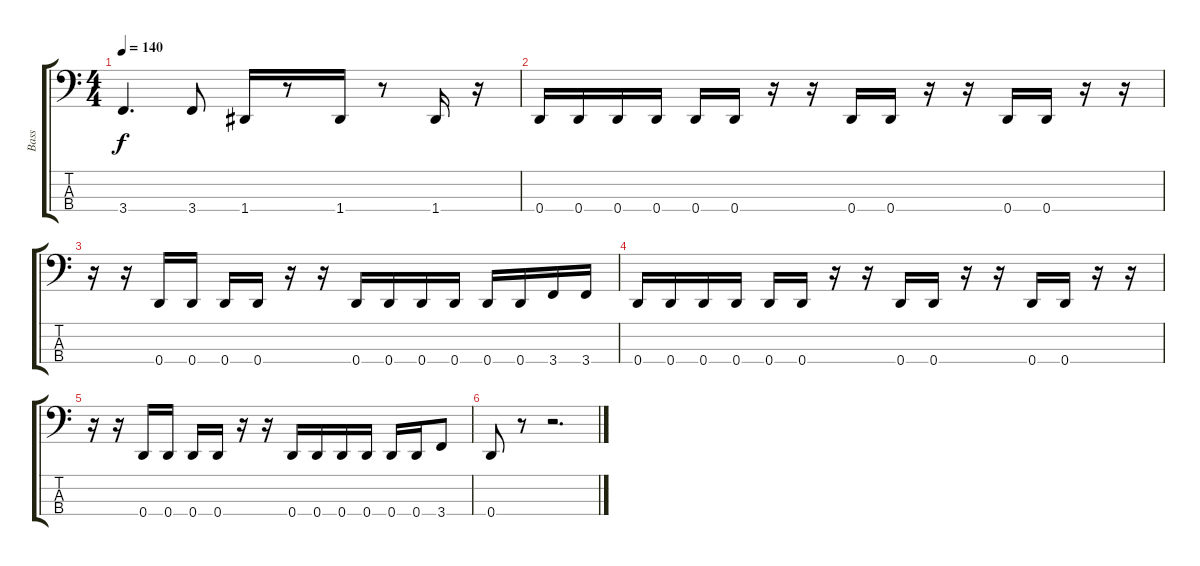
\track ("Bass" "Bass") {instrument electricbasspick}
\staff {score tabs}
\tuning (F2 C2 G1 D1) {hide}
\ts (4 4)
\tempo 140
\clef f4
\ks c
3.4.4{d dy f} 3.4.8 1.4.16 r.8 1.4.16 r.8 1.4.16 r.16 |
0.4.16 0.4.16 0.4.16 0.4.16 0.4.16 0.4.16 r.16 r.16 0.4.16 0.4.16 r.16 r.16 0.4.16 0.4.16 r.16 r.16 |
r.16 r.16 0.4.16 0.4.16 0.4.16 0.4.16 r.16 r.16 0.4.16 0.4.16 0.4.16 0.4.16 0.4.16 0.4.16 3.4.16 3.4.16 |
0.4.16 0.4.16 0.4.16 0.4.16 0.4.16 0.4.16 r.16 r.16 0.4.16 0.4.16 r.16 r.16 0.4.16 0.4.16 r.16 r.16 |
r.16 r.16 0.4.16 0.4.16 0.4.16 0.4.16 r.16 r.16 0.4.16 0.4.16 0.4.16 0.4.16 0.4.16 0.4.16 3.4.8 |
0.4.8 r.8 r.2{d}
